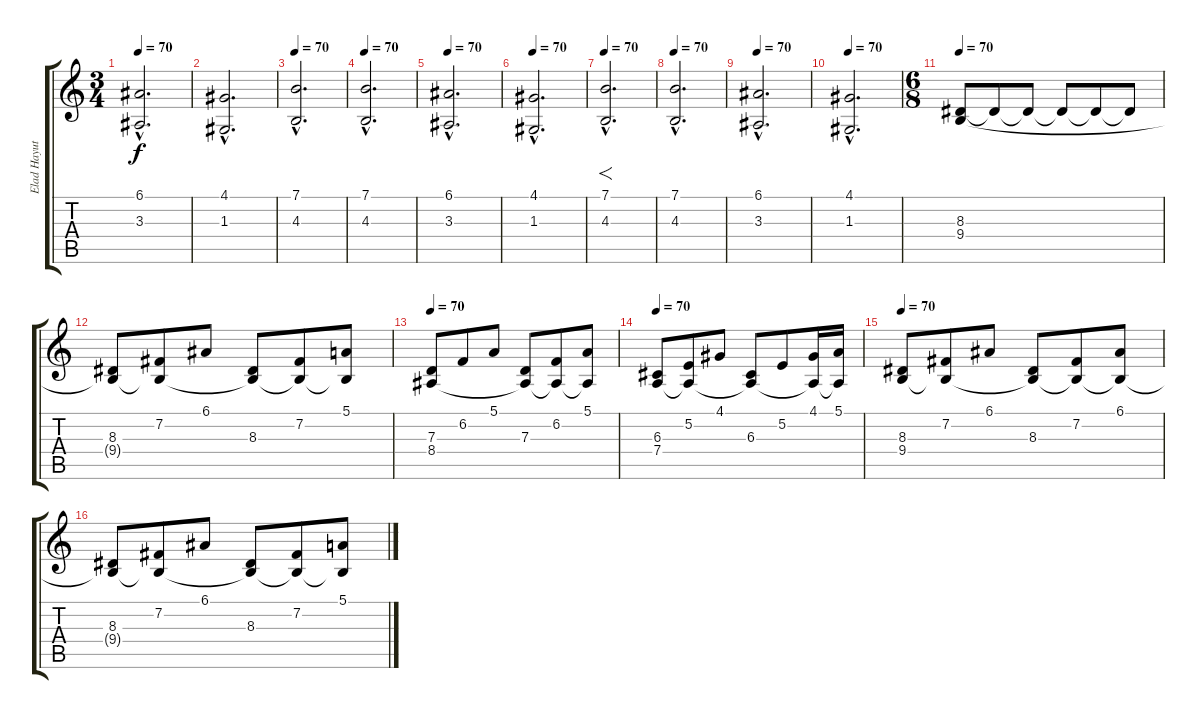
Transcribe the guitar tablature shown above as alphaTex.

\track ("Elad Hayut" "Elad Hayut") {instrument stringensemble1}
\staff {score tabs}
\tuning (E4 B3 G3 D3 A2 E2) {hide}
\ts (3 4)
\tempo 70
\clef g2
\ks c
(6.1{hac} 3.3{hac}).2{d dy f} |
(4.1{hac} 1.3{hac}).2{d} |
\tempo 70
(7.1{hac} 4.3{hac}).2{d} |
\tempo 70
(7.1{hac} 4.3{hac}).2{d} |
\tempo 70
(6.1{hac} 3.3{hac}).2{d} |
\tempo 70
(4.1{hac} 1.3{hac}).2{d} |
\tempo 70
(7.1{hac} 4.3{hac}).2{f d} |
\tempo 70
(7.1{hac} 4.3{hac}).2{d} |
\tempo 70
(6.1{hac} 3.3{hac}).2{d} |
\tempo 70
(4.1{hac} 1.3{hac}).2{d} |
\ts (6 8)
\tempo 70
(8.3 9.4).8 8.3{t}.8 8.3{t}.8 8.3{t}.8 8.3{t}.8 8.3{t}.8 |
(8.3 9.4{t}).8 (7.2 9.4{t}).8 6.1.8 (8.3 9.4{t}).8 (7.2 9.4{t}).8 (5.1 9.4{t}).8 |
\tempo 70
(7.3 8.4).8 6.2.8 5.1.8 (7.3 8.4{t}).8 (6.2 8.4{t}).8 (5.1 8.4{t}).8 |
\tempo 70
(6.3 7.4).8 (5.2 7.4{t}).8 4.1.8 (6.3 7.4{t}).8 5.2.8 (4.1 7.4{t}).16 (5.1 7.4{t}).16 |
\tempo 70
(8.3 9.4).8 (7.2 9.4{t}).8 6.1.8 (8.3 9.4{t}).8 (7.2 9.4{t}).8 (6.1 9.4{t}).8 |
(8.3 9.4{t}).8 (7.2 9.4{t}).8 6.1.8 (8.3 9.4{t}).8 (7.2 9.4{t}).8 (5.1 9.4{t}).8
